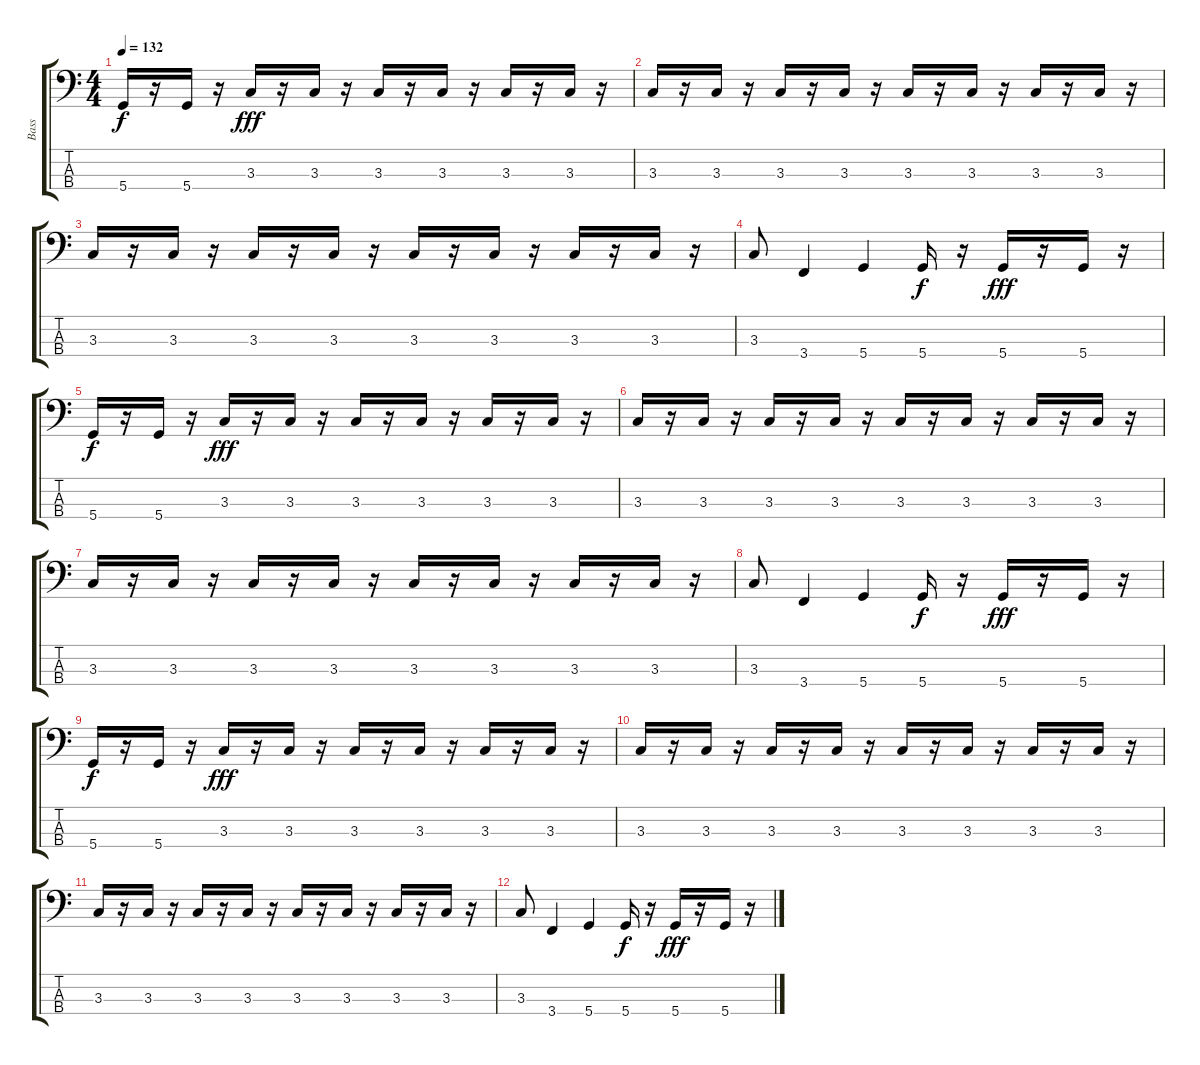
\track ("Bass" "Bass") {instrument electricbassfinger}
\staff {score tabs}
\tuning (G2 D2 A1 D1) {hide}
\ts (4 4)
\tempo 132
\clef f4
\ks c
5.4.16{dy f volume 11} r.16 5.4.16 r.16 3.3.16{dy fff} r.16 3.3.16 r.16 3.3.16 r.16 3.3.16 r.16 3.3.16 r.16 3.3.16 r.16 |
3.3.16{volume 11} r.16 3.3.16 r.16 3.3.16 r.16 3.3.16 r.16 3.3.16 r.16 3.3.16 r.16 3.3.16 r.16 3.3.16 r.16 |
3.3.16{volume 10} r.16 3.3.16 r.16 3.3.16 r.16 3.3.16 r.16 3.3.16 r.16 3.3.16 r.16 3.3.16 r.16 3.3.16 r.16 |
3.3.8{volume 9} 3.4.4 5.4.4 5.4.16{dy f} r.16 5.4.16{dy fff} r.16 5.4.16 r.16 |
5.4.16{dy f volume 8} r.16 5.4.16 r.16 3.3.16{dy fff} r.16 3.3.16 r.16 3.3.16 r.16 3.3.16 r.16 3.3.16 r.16 3.3.16 r.16 |
3.3.16{volume 7} r.16 3.3.16 r.16 3.3.16 r.16 3.3.16 r.16 3.3.16 r.16 3.3.16 r.16 3.3.16 r.16 3.3.16 r.16 |
3.3.16{volume 6} r.16 3.3.16 r.16 3.3.16 r.16 3.3.16 r.16 3.3.16 r.16 3.3.16 r.16 3.3.16 r.16 3.3.16 r.16 |
3.3.8{volume 5} 3.4.4 5.4.4 5.4.16{dy f} r.16 5.4.16{dy fff} r.16 5.4.16 r.16 |
5.4.16{dy f volume 4} r.16 5.4.16 r.16 3.3.16{dy fff} r.16 3.3.16 r.16 3.3.16 r.16 3.3.16 r.16 3.3.16 r.16 3.3.16 r.16 |
3.3.16{volume 3} r.16 3.3.16 r.16 3.3.16 r.16 3.3.16 r.16 3.3.16 r.16 3.3.16 r.16 3.3.16 r.16 3.3.16 r.16 |
3.3.16{volume 2} r.16 3.3.16 r.16 3.3.16 r.16 3.3.16 r.16 3.3.16 r.16 3.3.16 r.16 3.3.16 r.16 3.3.16 r.16 |
3.3.8{volume 1} 3.4.4 5.4.4 5.4.16{dy f} r.16 5.4.16{dy fff} r.16 5.4.16 r.16
